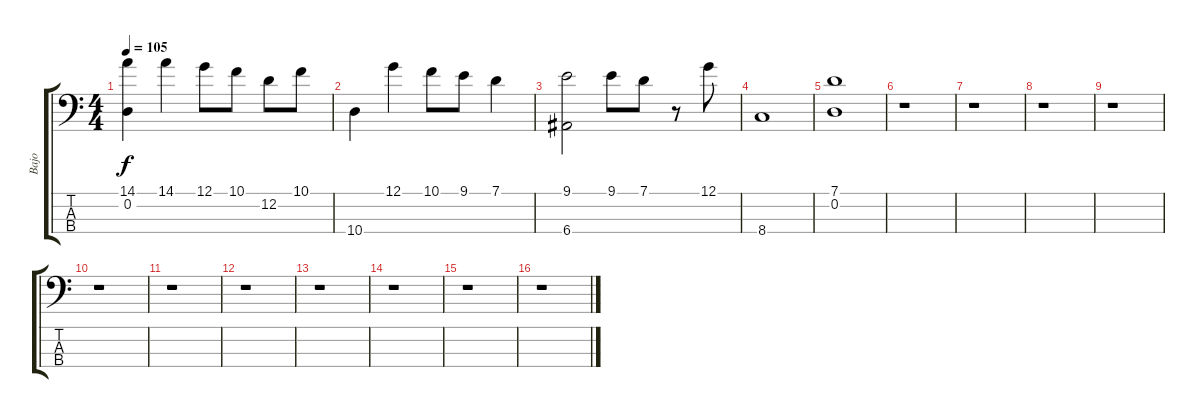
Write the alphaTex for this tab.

\track ("Bajo" "Bajo") {instrument electricbasspick}
\staff {score tabs}
\tuning (G2 D2 A1 E1) {hide}
\ts (4 4)
\tempo 105
\clef f4
\ks c
(14.1 0.2).4{dy f} 14.1.4 12.1.8 10.1.8 12.2.8 10.1.8 |
10.4.4 12.1.4 10.1.8 9.1.8 7.1.4 |
(9.1 6.4).2 9.1.8 7.1.8 r.8 12.1.8 |
8.4.1 |
(7.1 0.2).1 |
r.1 |
r.1 |
r.1 |
r.1 |
r.1 |
r.1 |
r.1 |
r.1 |
r.1 |
r.1 |
r.1
